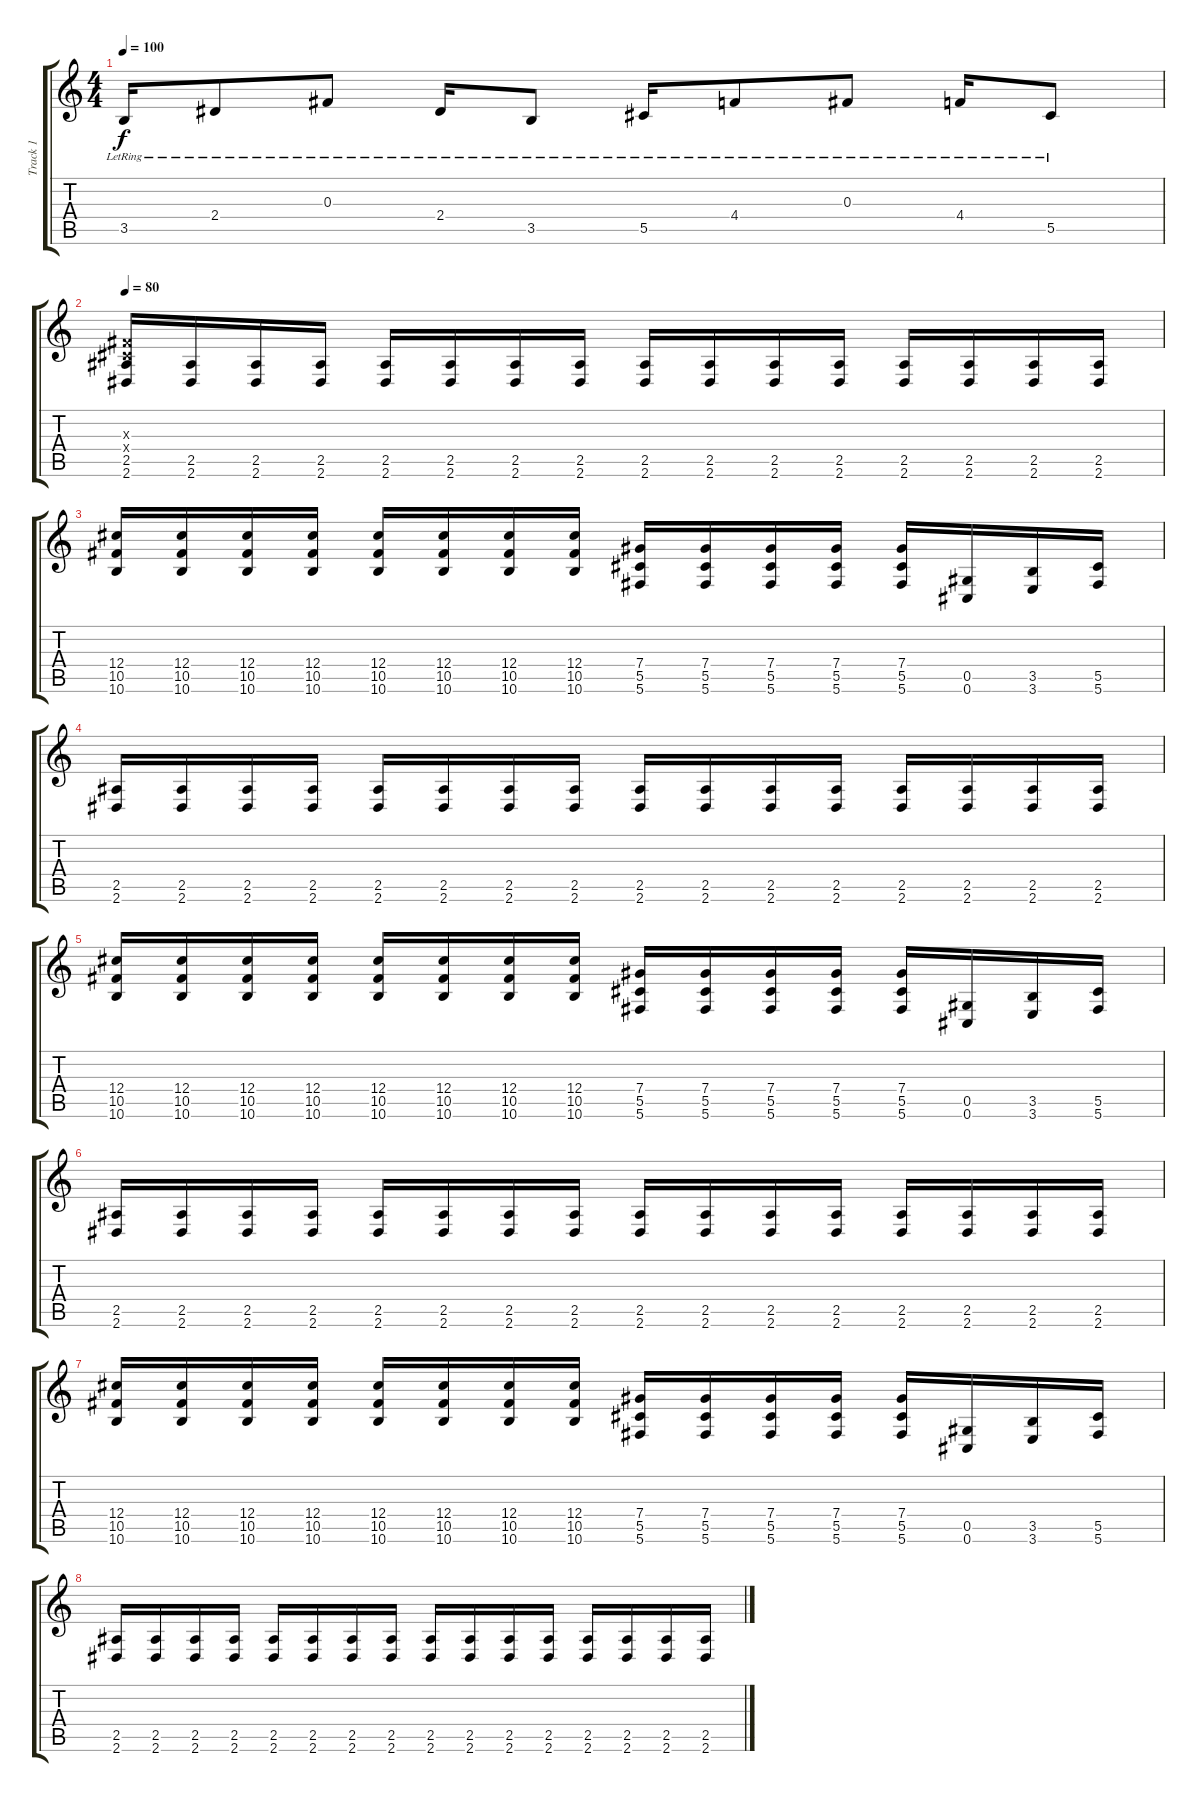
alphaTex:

\track ("Track 1" "Track 1") {instrument distortionguitar}
\staff {score tabs}
\tuning (Eb4 Bb3 Gb3 Db3 Ab2 Db2) {hide}
\ts (4 4)
\tempo 100
\clef g2
\ks c
3.5{lr}.16{dy f} 2.4{lr}.8 0.3{lr}.8 2.4{lr}.16 3.5{lr}.8 5.5{lr}.16 4.4{lr}.8 0.3{lr}.8 4.4{lr}.16 5.5{lr}.8 |
\tempo 80
(0.3{x} 0.4{x} 2.5 2.6).16 (2.5 2.6).16 (2.5 2.6).16 (2.5 2.6).16 (2.5 2.6).16 (2.5 2.6).16 (2.5 2.6).16 (2.5 2.6).16 (2.5 2.6).16 (2.5 2.6).16 (2.5 2.6).16 (2.5 2.6).16 (2.5 2.6).16 (2.5 2.6).16 (2.5 2.6).16 (2.5 2.6).16 |
(12.4 10.5 10.6).16 (12.4 10.5 10.6).16 (12.4 10.5 10.6).16 (12.4 10.5 10.6).16 (12.4 10.5 10.6).16 (12.4 10.5 10.6).16 (12.4 10.5 10.6).16 (12.4 10.5 10.6).16 (7.4 5.5 5.6).16 (7.4 5.5 5.6).16 (7.4 5.5 5.6).16 (7.4 5.5 5.6).16 (7.4 5.5 5.6).16 (0.5 0.6).16 (3.5 3.6).16 (5.5 5.6).16 |
(2.5 2.6).16 (2.5 2.6).16 (2.5 2.6).16 (2.5 2.6).16 (2.5 2.6).16 (2.5 2.6).16 (2.5 2.6).16 (2.5 2.6).16 (2.5 2.6).16 (2.5 2.6).16 (2.5 2.6).16 (2.5 2.6).16 (2.5 2.6).16 (2.5 2.6).16 (2.5 2.6).16 (2.5 2.6).16 |
(12.4 10.5 10.6).16 (12.4 10.5 10.6).16 (12.4 10.5 10.6).16 (12.4 10.5 10.6).16 (12.4 10.5 10.6).16 (12.4 10.5 10.6).16 (12.4 10.5 10.6).16 (12.4 10.5 10.6).16 (7.4 5.5 5.6).16 (7.4 5.5 5.6).16 (7.4 5.5 5.6).16 (7.4 5.5 5.6).16 (7.4 5.5 5.6).16 (0.5 0.6).16 (3.5 3.6).16 (5.5 5.6).16 |
(2.5 2.6).16 (2.5 2.6).16 (2.5 2.6).16 (2.5 2.6).16 (2.5 2.6).16 (2.5 2.6).16 (2.5 2.6).16 (2.5 2.6).16 (2.5 2.6).16 (2.5 2.6).16 (2.5 2.6).16 (2.5 2.6).16 (2.5 2.6).16 (2.5 2.6).16 (2.5 2.6).16 (2.5 2.6).16 |
(12.4 10.5 10.6).16 (12.4 10.5 10.6).16 (12.4 10.5 10.6).16 (12.4 10.5 10.6).16 (12.4 10.5 10.6).16 (12.4 10.5 10.6).16 (12.4 10.5 10.6).16 (12.4 10.5 10.6).16 (7.4 5.5 5.6).16 (7.4 5.5 5.6).16 (7.4 5.5 5.6).16 (7.4 5.5 5.6).16 (7.4 5.5 5.6).16 (0.5 0.6).16 (3.5 3.6).16 (5.5 5.6).16 |
(2.5 2.6).16 (2.5 2.6).16 (2.5 2.6).16 (2.5 2.6).16 (2.5 2.6).16 (2.5 2.6).16 (2.5 2.6).16 (2.5 2.6).16 (2.5 2.6).16 (2.5 2.6).16 (2.5 2.6).16 (2.5 2.6).16 (2.5 2.6).16 (2.5 2.6).16 (2.5 2.6).16 (2.5 2.6).16
